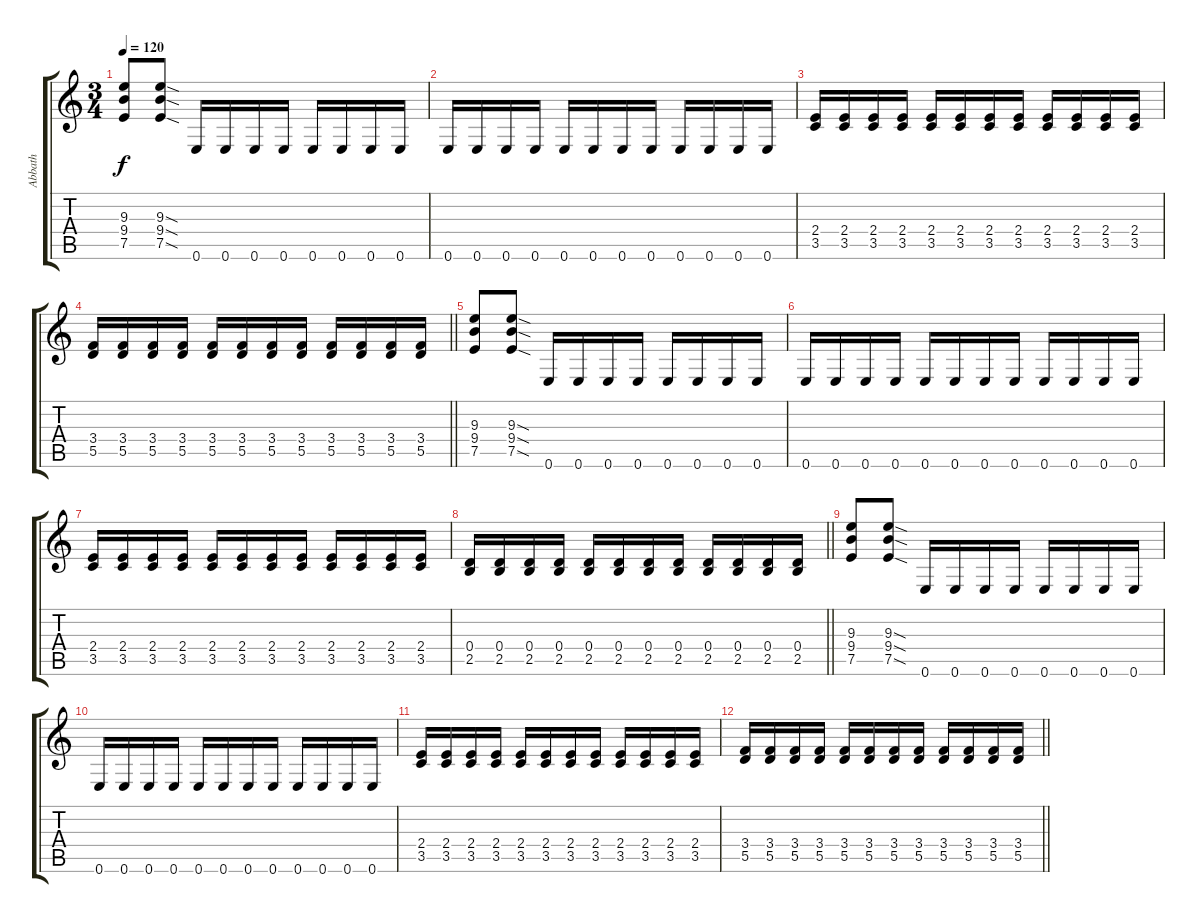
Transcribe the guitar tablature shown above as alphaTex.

\track ("Abbath" "Abbath") {instrument distortionguitar}
\staff {score tabs}
\tuning (E4 B3 G3 D3 A2 E2) {hide}
\ts (3 4)
\tempo 120
\clef g2
\ks c
(9.3 9.4 7.5).8{dy f volume 9} (9.3{sod} 9.4{sod} 7.5{sod}).8 0.6.16 0.6.16 0.6.16 0.6.16 0.6.16 0.6.16 0.6.16 0.6.16 |
0.6.16 0.6.16 0.6.16 0.6.16 0.6.16 0.6.16 0.6.16 0.6.16 0.6.16 0.6.16 0.6.16 0.6.16 |
(2.4 3.5).16{volume 6} (2.4 3.5).16 (2.4 3.5).16 (2.4 3.5).16 (2.4 3.5).16 (2.4 3.5).16 (2.4 3.5).16 (2.4 3.5).16 (2.4 3.5).16 (2.4 3.5).16 (2.4 3.5).16 (2.4 3.5).16 |
\barLineRight lightlight
(3.4 5.5).16 (3.4 5.5).16 (3.4 5.5).16 (3.4 5.5).16 (3.4 5.5).16 (3.4 5.5).16 (3.4 5.5).16 (3.4 5.5).16 (3.4 5.5).16 (3.4 5.5).16 (3.4 5.5).16 (3.4 5.5).16 |
(9.3 9.4 7.5).8{volume 4} (9.3{sod} 9.4{sod} 7.5{sod}).8 0.6.16 0.6.16 0.6.16 0.6.16 0.6.16 0.6.16 0.6.16 0.6.16 |
0.6.16 0.6.16 0.6.16 0.6.16 0.6.16 0.6.16 0.6.16 0.6.16 0.6.16 0.6.16 0.6.16 0.6.16 |
(2.4 3.5).16{volume 0} (2.4 3.5).16 (2.4 3.5).16 (2.4 3.5).16 (2.4 3.5).16 (2.4 3.5).16 (2.4 3.5).16 (2.4 3.5).16 (2.4 3.5).16 (2.4 3.5).16 (2.4 3.5).16 (2.4 3.5).16 |
\barLineRight lightlight
(0.4 2.5).16 (0.4 2.5).16 (0.4 2.5).16 (0.4 2.5).16 (0.4 2.5).16 (0.4 2.5).16 (0.4 2.5).16 (0.4 2.5).16 (0.4 2.5).16 (0.4 2.5).16 (0.4 2.5).16 (0.4 2.5).16 |
(9.3 9.4 7.5).8{volume 3} (9.3{sod} 9.4{sod} 7.5{sod}).8 0.6.16 0.6.16 0.6.16 0.6.16 0.6.16 0.6.16 0.6.16 0.6.16 |
0.6.16 0.6.16 0.6.16 0.6.16 0.6.16 0.6.16 0.6.16 0.6.16 0.6.16 0.6.16 0.6.16 0.6.16 |
(2.4 3.5).16{volume 1} (2.4 3.5).16 (2.4 3.5).16 (2.4 3.5).16 (2.4 3.5).16 (2.4 3.5).16 (2.4 3.5).16 (2.4 3.5).16 (2.4 3.5).16 (2.4 3.5).16 (2.4 3.5).16 (2.4 3.5).16 |
\barLineRight lightlight
(3.4 5.5).16 (3.4 5.5).16 (3.4 5.5).16 (3.4 5.5).16 (3.4 5.5).16 (3.4 5.5).16 (3.4 5.5).16 (3.4 5.5).16 (3.4 5.5).16 (3.4 5.5).16 (3.4 5.5).16 (3.4 5.5).16
